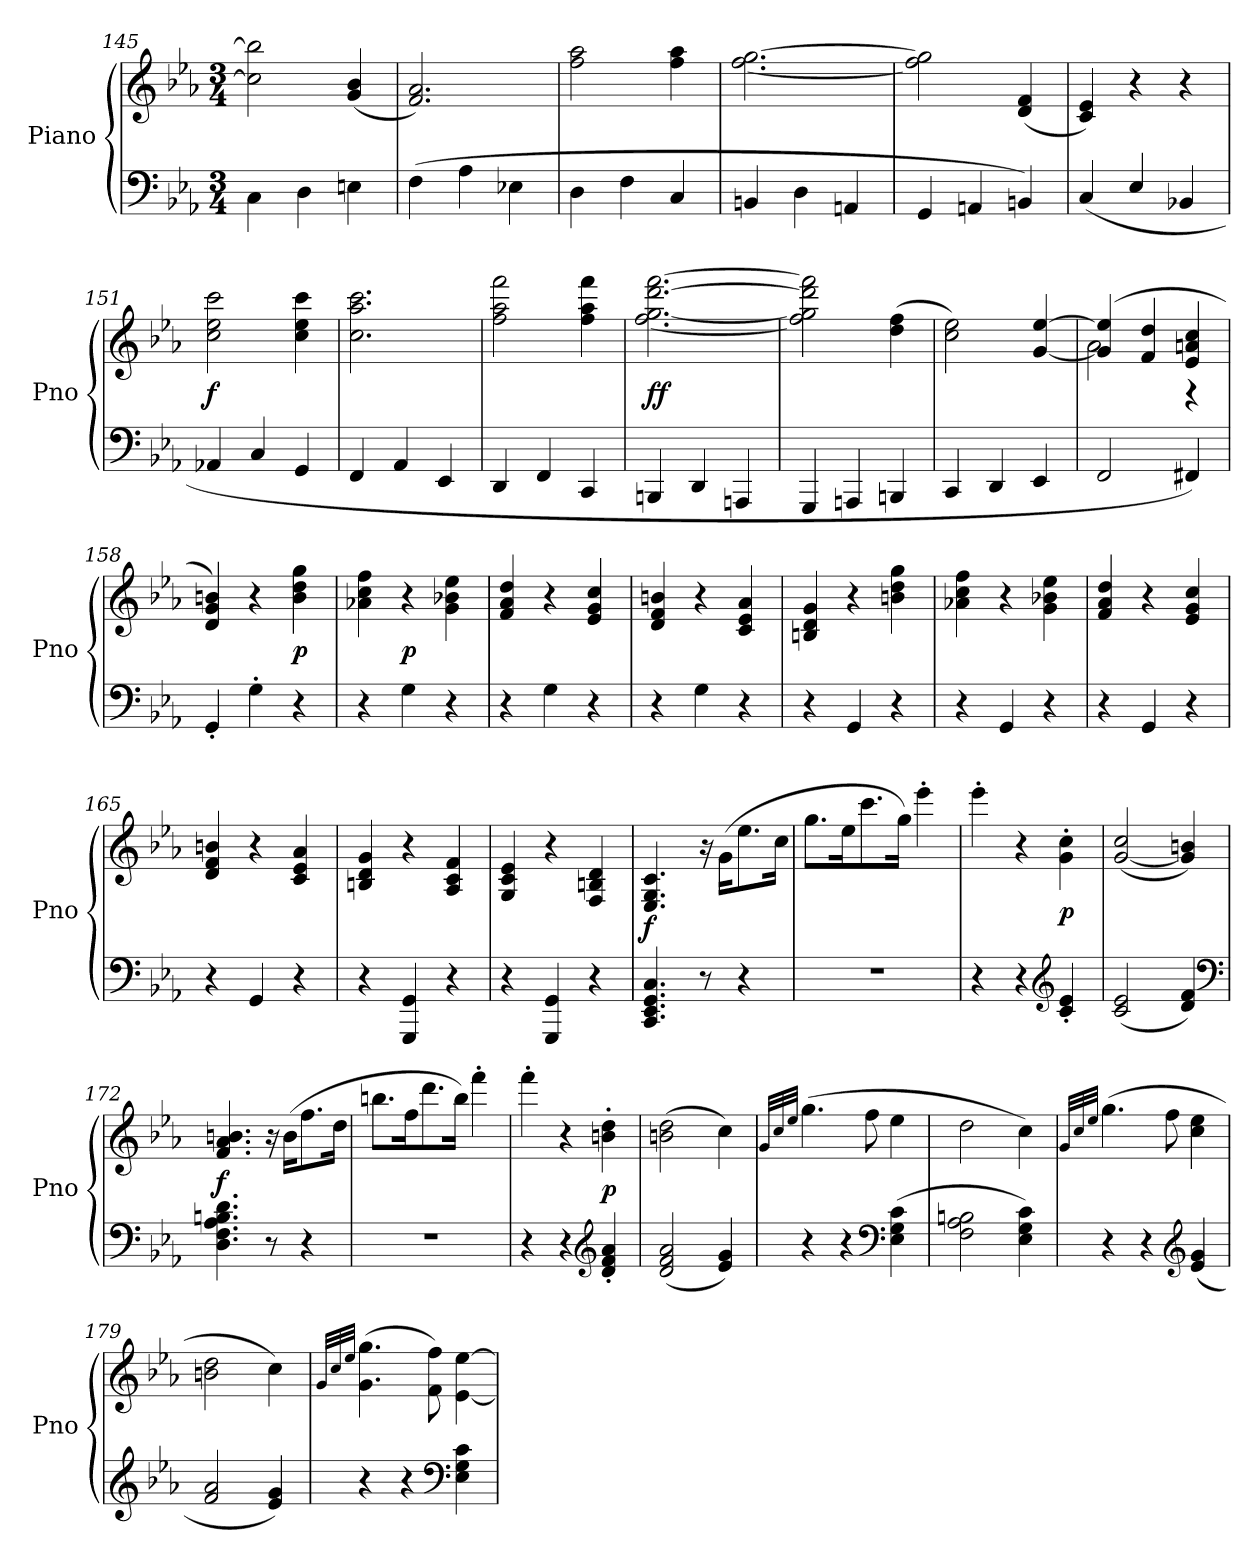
**kern	**kern	**dynam
*part1	*part1	*part1
*staff2	*staff1	*staff1/2
*I"Piano	*	*
*I'Pno	*	*
*clefF4	*clefG2	*
*k[b-e-a-]	*k[b-e-a-]	*
*c:	*c:	*
*M3/4	*M3/4	*
=145	=145	=145
4C\	2cc]\ 2bb-]\	.
4D\	.	.
4En\	(4g/ 4b-/	.
=146	=146	=146
(4F\	2.f/ 2.a-/)	.
4A-\	.	.
4E-X\	.	.
=147	=147	=147
4D\	2ff\ 2aa-\	.
4F\	.	.
4C/	4ff\ 4aa-\	.
=148	=148	=148
4BBn/	[2.ff\ [2.gg\	.
4D\	.	.
4AAn/	.	.
=149	=149	=149
4GG/	2ff]\ 2gg]\	.
4AAn/	.	.
4BBn/)	(4d/ 4f/	.
=150	=150	=150
(4C/	4c/ 4e-/)	.
4E-/	4r	.
4BB-X/	4r	.
=151	=151	=151
4AA-X/	2cc\ 2ee-\ 2ccc\	f
4C/	.	.
4GG/	4cc\ 4ee-\ 4ccc\	.
=152	=152	=152
4FF/	2.cc\ 2.aa-\ 2.ccc\	.
4AA-/	.	.
4EE-/	.	.
=153	=153	=153
4DD/	2ff\ 2aa-\ 2fff\	.
4FF/	.	.
4CC/	4ff\ 4aa-\ 4fff\	.
=154	=154	=154
4BBBn/	[2.ff\ [2.gg\ [2.ddd\ [2.fff\	ff
4DD/	.	.
4AAAn/	.	.
=155	=155	=155
4GGG/	2ff]\ 2gg]\ 2ddd]\ 2fff]\	.
4AAAn/	.	.
4BBBn/	(4dd\ 4ff\	.
=156	=156	=156
4CC/	2cc\ 2ee-\)	.
4DD/	.	.
4EE-/	[4g/ [4ee-/	.
=157	=157	=157
*	*^	*
2FF/	(4g]/ 4ee-]/	2a-\	.
.	4f/ 4dd/	.	.
4FF#X/)	4e-/ 4an/ 4cc/	4r	.
*	*v	*v	*
=158	=158	=158
4GG'/	4d/ 4g/ 4bn/)	.
4G'\	4r	.
4r	4b\ 4dd\ 4gg\	p
=159	=159	=159
4r	4a-X\ 4cc\ 4ff\	.
4G\	4r	p
4r	4g\ 4b-X\ 4ee-\	.
=160	=160	=160
4r	4f/ 4a-/ 4dd/	.
4G\	4r	.
4r	4e-/ 4g/ 4cc/	.
=161	=161	=161
4r	4d/ 4f/ 4bn/	.
4G\	4r	.
4r	4c/ 4e-/ 4a-/	.
=162	=162	=162
4r	4Bn/ 4d/ 4g/	.
4GG/	4r	.
4r	4bn\ 4dd\ 4gg\	.
=163	=163	=163
4r	4a-X\ 4cc\ 4ff\	.
4GG/	4r	.
4r	4g\ 4b-X\ 4ee-\	.
=164	=164	=164
4r	4f/ 4a-/ 4dd/	.
4GG/	4r	.
4r	4e-/ 4g/ 4cc/	.
=165	=165	=165
4r	4d/ 4f/ 4bn/	.
4GG/	4r	.
4r	4c/ 4e-/ 4a-/	.
=166	=166	=166
4r	4Bn/ 4d/ 4g/	.
4GGG/ 4GG/	4r	.
4r	4A-/ 4c/ 4f/	.
=167	=167	=167
4r	4G/ 4c/ 4e-/	.
4GGG/ 4GG/	4r	.
4r	4F/ 4Bn/ 4d/	.
=168	=168	=168
4.CC/ 4.EE-/ 4.GG/ 4.C/	4.E-/ 4.G/ 4.c/	f
8r	16r	.
.	(16g\KL	.
4r	8.ee-\	.
.	16cc\Jk	.
=169	=169	=169
2.r	8.gg\L	.
.	16ee-\K	.
.	8.ccc\	.
.	16gg\Jk)	.
.	4eee-'\	.
=170	=170	=170
4r	4eee-'\	.
4r	4r	.
*clefG2	*	*
4c'/ 4e-'/	4g'\ 4cc'\	p
=171	=171	=171
(2c/ 2e-/	([2g/ 2cc/	.
4d/ 4f/)	4g]/ 4bn/)	.
*clefF4	*	*
=172	=172	=172
4.D\ 4.F\ 4.A-\ 4.Bn\ 4.d\	4.f/ 4.a-/ 4.bn/	f
8r	16r	.
.	(16b\KL	.
4r	8.ff\	.
.	16dd\Jk	.
=173	=173	=173
2.r	8.bbn\L	.
.	16ff\K	.
.	8.ddd\	.
.	16bb\Jk)	.
.	4fff'\	.
=174	=174	=174
4r	4fff'\	.
4r	4r	.
*clefG2	*	*
4d'/ 4f'/ 4a-'/	4bn'\ 4dd'\	p
=175	=175	=175
(2d/ 2f/ 2a-/	(2bn\ 2dd\	.
4e-/ 4g/)	4cc\)	.
=176	=176	=176
.	32qg/LLL	.
.	32qcc/	.
.	32qee-/JJJ	.
4r	(4.gg\	.
4r	.	.
.	8ff\	.
*clefF4	*	*
(4E-\ 4G\ 4c\	4ee-\	.
=177	=177	=177
2F\ 2A-\ 2Bn\	2dd\	.
4E-\ 4G\ 4c\)	4cc\)	.
=178	=178	=178
.	32qg/LLL	.
.	32qcc/	.
.	32qee-/JJJ	.
4r	(4.gg\	.
4r	.	.
.	8ff\	.
*clefG2	*	*
(4e-/ 4g/	4cc\ 4ee-\	.
=179	=179	=179
2f/ 2a-/	2bn\ 2dd\	.
4e-/ 4g/)	4cc\)	.
=180	=180	=180
.	32qg/LLL	.
.	32qcc/	.
.	32qee-/JJJ	.
4r	(4.g\ 4.gg\	.
4r	.	.
.	8f\ 8ff\)	.
*clefF4	*	*
4E-\ 4G\ 4c\	[4e-\ [4ee-\	.
=	=	=
*-	*-	*-
